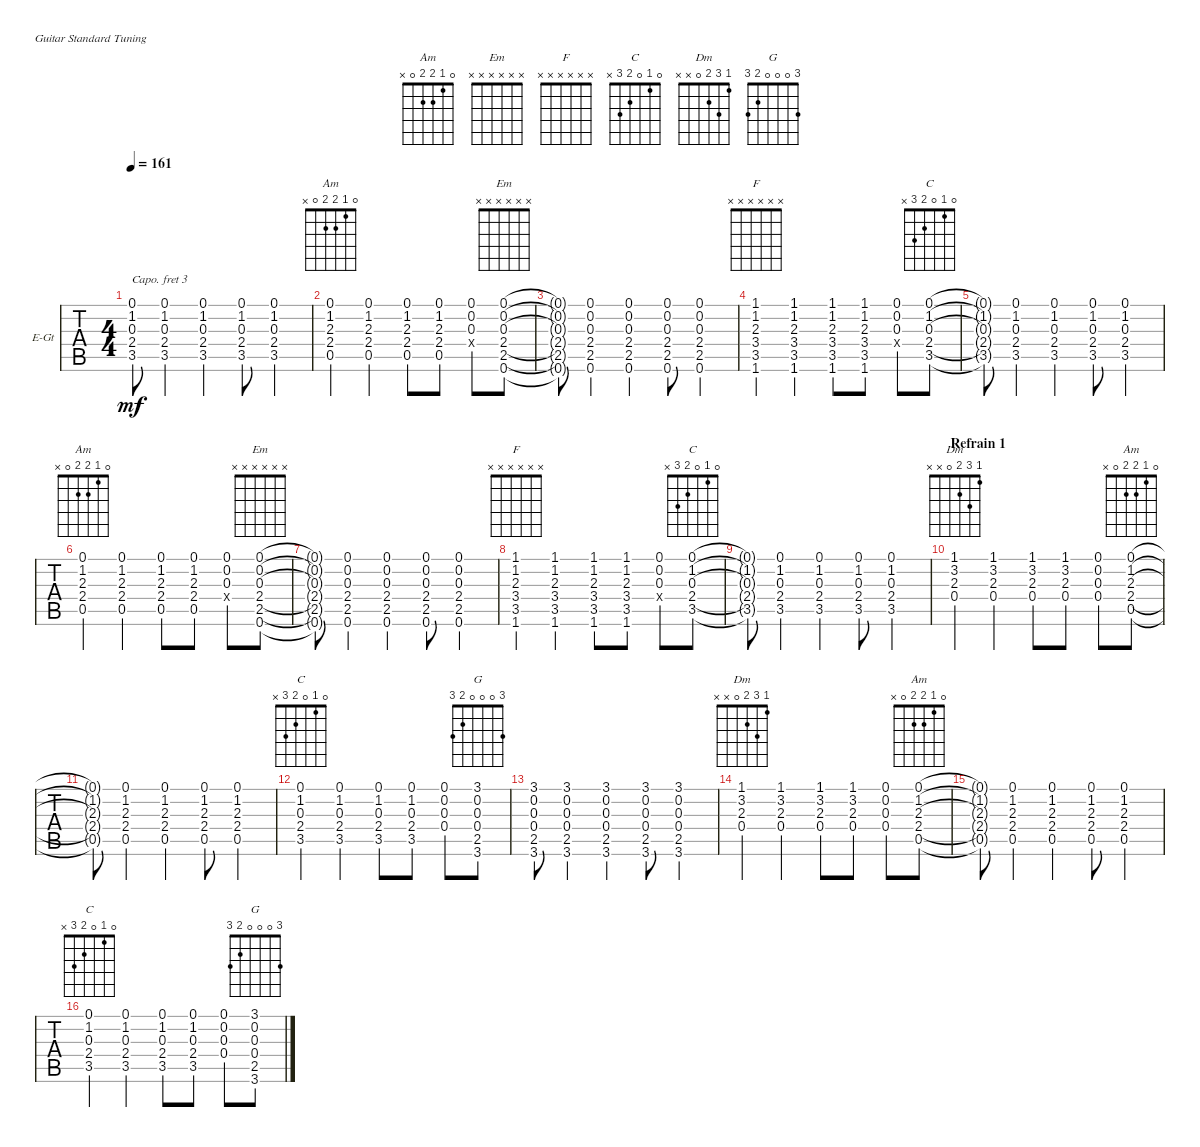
\defaultSystemsLayout 4
\bracketExtendMode groupsimilarinstruments
\firstSystemTrackNameOrientation horizontal
\otherSystemsTrackNameOrientation horizontal
\chordDiagramsInScore
\track ("Guitare Capo 3" "E-Gt") {instrument overdrivenguitar}
\staff {tabs}
\capo 3
\tuning (E4 B3 G3 D3 A2 E2)
\chord ("Am" x x x x x x)
\chord ("Em" x x x x x x)
\chord ("F" x x x x x x)
\chord ("C" x x x x x x)
\chord ("Dm" 1 3 2 0 x x) {showfingering false}
\chord ("Am" 0 1 2 2 0 x) {showfingering false}
\chord ("C" 0 1 0 2 3 x) {showfingering false}
\chord ("G" 3 0 0 0 2 3) {showfingering false}
\ts (4 4)
\tempo 161
\clef g2
\ks c
(3.5{t} 2.4{t} 0.3{t} 1.2{t} 0.1{t}).8{dy mf} (3.5 2.4 0.3 1.2 0.1).4 (3.5 2.4 0.3 1.2 0.1).4 (3.5 2.4 0.3 1.2 0.1).8 (3.5 2.4 0.3 1.2 0.1).4 |
(0.5 2.4 2.3 1.2 0.1).4{ch "Am"} (0.5 2.4 2.3 1.2 0.1).4 (0.5 2.4 2.3 1.2 0.1).8 (0.5 2.4 2.3 1.2 0.1).8 (0.2 0.3 0.4{x} 0.1).8 (2.5 2.4 0.3 0.2 0.1 0.6).8{ch "Em"} |
(2.5{t} 2.4{t} 0.3{t} 0.2{t} 0.1{t} 0.6{t}).8 (2.5 2.4 0.3 0.2 0.1 0.6).4 (2.5 2.4 0.3 0.2 0.1 0.6).4 (2.5 2.4 0.3 0.2 0.1 0.6).8 (2.5 2.4 0.3 0.2 0.1 0.6).4 |
(1.6 3.5 3.4 2.3 1.2 1.1).4{ch "F"} (1.6 3.5 3.4 2.3 1.2 1.1).4 (1.6 3.5 3.4 2.3 1.2 1.1).8 (1.6 3.5 3.4 2.3 1.2 1.1).8 (0.2 0.3 0.4{x} 0.1).8 (3.5 2.4 0.3 1.2 0.1).8{ch "C"} |
(3.5{t} 2.4{t} 0.3{t} 1.2{t} 0.1{t}).8 (3.5 2.4 0.3 1.2 0.1).4 (3.5 2.4 0.3 1.2 0.1).4 (3.5 2.4 0.3 1.2 0.1).8 (3.5 2.4 0.3 1.2 0.1).4 |
(0.5 2.4 2.3 1.2 0.1).4{ch "Am"} (0.5 2.4 2.3 1.2 0.1).4 (0.5 2.4 2.3 1.2 0.1).8 (0.5 2.4 2.3 1.2 0.1).8 (0.2 0.3 0.4{x} 0.1).8 (2.5 2.4 0.3 0.2 0.1 0.6).8{ch "Em"} |
(2.5{t} 2.4{t} 0.3{t} 0.2{t} 0.1{t} 0.6{t}).8 (2.5 2.4 0.3 0.2 0.1 0.6).4 (2.5 2.4 0.3 0.2 0.1 0.6).4 (2.5 2.4 0.3 0.2 0.1 0.6).8 (2.5 2.4 0.3 0.2 0.1 0.6).4 |
(1.6 3.5 3.4 2.3 1.2 1.1).4{ch "F"} (1.6 3.5 3.4 2.3 1.2 1.1).4 (1.6 3.5 3.4 2.3 1.2 1.1).8 (1.6 3.5 3.4 2.3 1.2 1.1).8 (0.2 0.3 0.4{x} 0.1).8 (3.5 2.4 0.3 1.2 0.1).8{ch "C"} |
(3.5{t} 2.4{t} 0.3{t} 1.2{t} 0.1{t}).8 (3.5 2.4 0.3 1.2 0.1).4 (3.5 2.4 0.3 1.2 0.1).4 (3.5 2.4 0.3 1.2 0.1).8 (3.5 2.4 0.3 1.2 0.1).4 |
\section ("" "Refrain 1")
(0.4 2.3 3.2 1.1).4{ch "Dm"} (0.4 2.3 3.2 1.1).4 (0.4 2.3 3.2 1.1).8 (0.4 2.3 3.2 1.1).8 (0.2 0.3 0.4 0.1).8 (0.5 2.4 2.3 1.2 0.1).8{ch "Am"} |
(0.5{t} 2.4{t} 2.3{t} 1.2{t} 0.1{t}).8 (0.5 2.4 2.3 1.2 0.1).4 (0.5 2.4 2.3 1.2 0.1).4 (0.5 2.4 2.3 1.2 0.1).8 (0.5 2.4 2.3 1.2 0.1).4 |
(3.5 2.4 0.3 1.2 0.1).4{ch "C"} (3.5 2.4 0.3 1.2 0.1).4 (3.5 2.4 0.3 1.2 0.1).8 (3.5 2.4 0.3 1.2 0.1).8 (0.4 0.3 0.2 0.1).8 (3.6 2.5 0.4 0.3 0.2 3.1).8{ch "G"} |
(3.6 2.5 0.4 0.3 0.2 3.1).8 (3.6 2.5 0.4 0.3 0.2 3.1).4 (3.6 2.5 0.4 0.3 0.2 3.1).4 (3.6 2.5 0.4 0.3 0.2 3.1).8 (3.6 2.5 0.4 0.3 0.2 3.1).4 |
(0.4 2.3 3.2 1.1).4{ch "Dm"} (0.4 2.3 3.2 1.1).4 (0.4 2.3 3.2 1.1).8 (0.4 2.3 3.2 1.1).8 (0.2 0.3 0.4 0.1).8 (0.5 2.4 2.3 1.2 0.1).8{ch "Am"} |
(0.5{t} 2.4{t} 2.3{t} 1.2{t} 0.1{t}).8 (0.5 2.4 2.3 1.2 0.1).4 (0.5 2.4 2.3 1.2 0.1).4 (0.5 2.4 2.3 1.2 0.1).8 (0.5 2.4 2.3 1.2 0.1).4 |
(3.5 2.4 0.3 1.2 0.1).4{ch "C"} (3.5 2.4 0.3 1.2 0.1).4 (3.5 2.4 0.3 1.2 0.1).8 (3.5 2.4 0.3 1.2 0.1).8 (0.4 0.3 0.2 0.1).8 (3.6 2.5 0.4 0.3 0.2 3.1).8{ch "G"}
